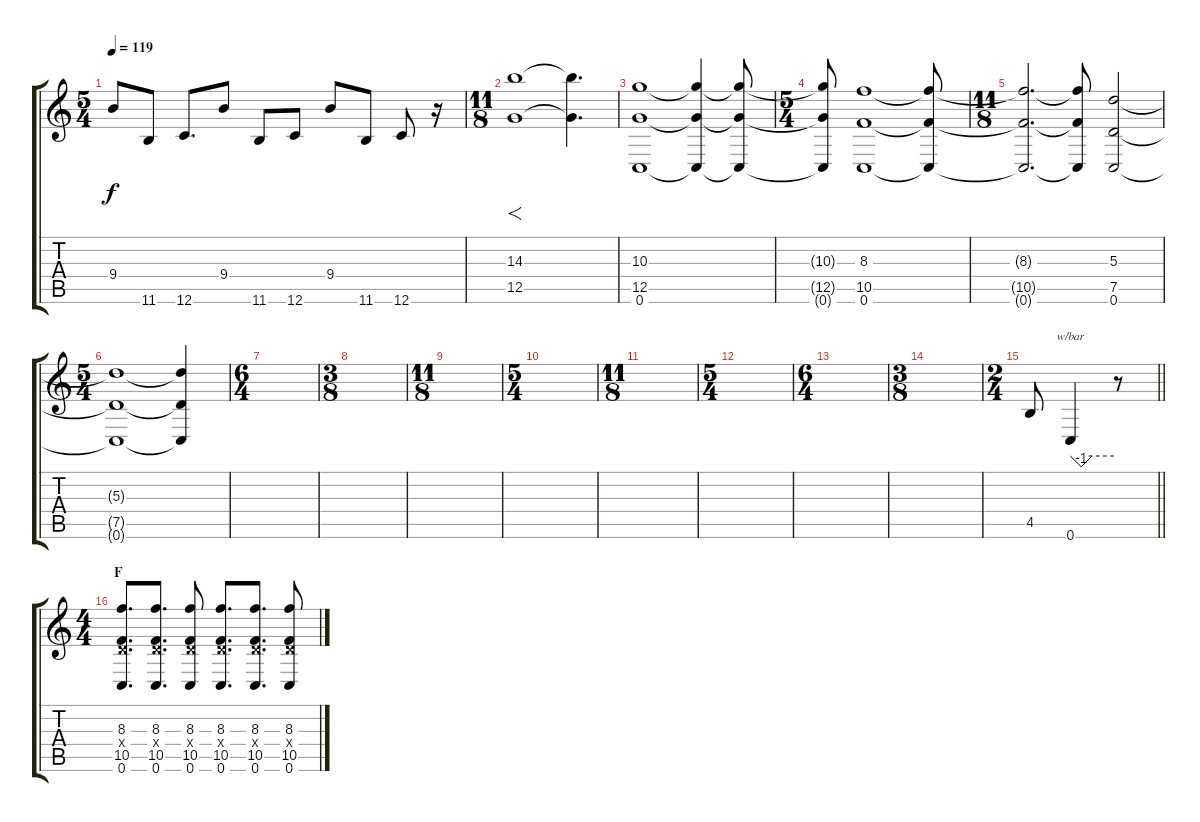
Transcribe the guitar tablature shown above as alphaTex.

\track "" {instrument acousticguitarsteel}
\staff {score tabs}
\tuning (G4 E4 A3 D3 G2 C2) {hide}
\ts (5 4)
\tempo 119
\clef g2
\ks c
9.4.8{dy f} 11.6.8 12.6.8{d} 9.4.8 11.6.8 12.6.8 9.4.8 11.6.8 12.6.8 r.16 |
\ts (11 8)
(14.3 12.5).1{f} (14.3{t} 12.5{t}).4{d} |
(10.3 12.5 0.6).1 (10.3{t} 12.5{t} 0.6{t}).4 (10.3{t} 12.5{t} 0.6{t}).8 |
\ts (5 4)
(10.3{t} 12.5{t} 0.6{t}).8 (8.3 10.5 0.6).1 (8.3{t} 10.5{t} 0.6{t}).8 |
\ts (11 8)
(8.3{t} 10.5{t} 0.6{t}).2{d} (8.3{t} 10.5{t} 0.6{t}).8 (5.3 7.5 0.6).2 |
\ts (5 4)
(5.3{t} 7.5{t} 0.6{t}).1 (5.3{t} 7.5{t} 0.6{t}).4 |
\ts (6 4)
|
\ts (3 8)
|
\ts (11 8)
|
\ts (5 4)
|
\ts (11 8)
|
\ts (5 4)
|
\ts (6 4)
|
\ts (3 8)
|
\ts (2 4)
\barLineRight lightlight
4.5.8 0.6.4{tbe (custom default 0 0 15 -4 30 0 60 0)} r.8 |
\ts (4 4)
\section ("" "F")
(8.3 0.4{x} 10.5 0.6).8{d} (8.3 0.4{x} 10.5 0.6).8{d} (8.3 0.4{x} 10.5 0.6).8 (8.3 0.4{x} 10.5 0.6).8{d} (8.3 0.4{x} 10.5 0.6).8{d} (8.3 0.4{x} 10.5 0.6).8
